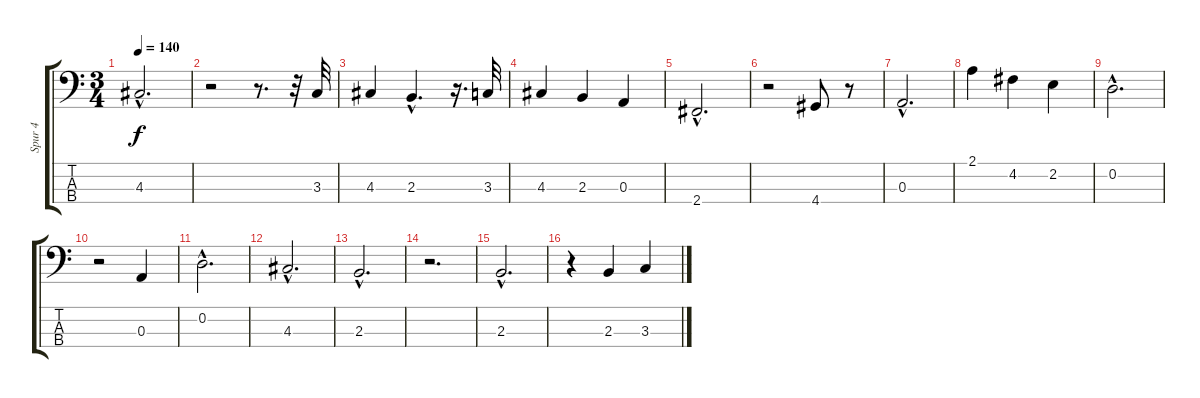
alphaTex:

\track ("Spur 4" "Spur 4") {instrument acousticbass}
\staff {score tabs}
\tuning (G2 D2 A1 E1) {hide}
\ts (3 4)
\tempo 140
\clef f4
\ks c
4.3{hac}.2{d dy f} |
r.2 r.8{d} r.32 3.3.32 |
4.3.4 2.3{hac}.4{d} r.16{d} 3.3.32 |
4.3.4 2.3.4 0.3.4 |
2.4{hac}.2{d} |
r.2 4.4.8 r.8 |
0.3{hac}.2{d} |
2.1.4 4.2.4 2.2.4 |
0.2{hac}.2{d} |
r.2 0.3.4 |
0.2{hac}.2{d} |
4.3{hac}.2{d} |
2.3{hac}.2{d} |
r.2{d} |
2.3{hac}.2{d} |
r.4 2.3.4 3.3.4
